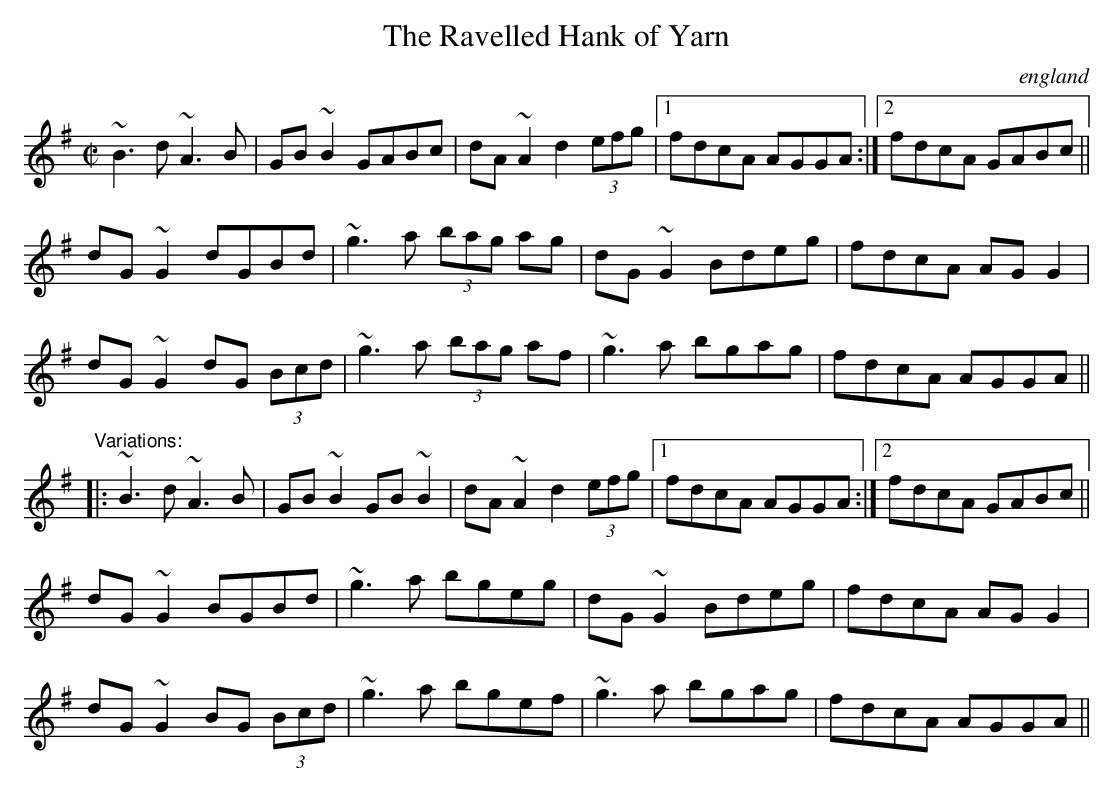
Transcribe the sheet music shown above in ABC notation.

X:1
T:Ravelled Hank of Yarn, The
O:england
M:C|
K:G
~B3d ~A3B|GB~B2 GABc|dA~A2 d2 (3efg|1 fdcA AGGA:|2 fdcA GABc||
dG~G2 dGBd|~g3a (3bag ag|dG~G2 Bdeg|fdcA AGG2|
dG~G2 dG (3Bcd|~g3a (3bag af|~g3a bgag|fdcA AGGA||
"Variations:"
|:~B3d ~A3B|GB~B2 GB~B2|dA~A2 d2 (3efg|1 fdcA AGGA:|2 fdcA GABc||
dG~G2 BGBd|~g3a bgeg|dG~G2 Bdeg|fdcA AGG2|
dG~G2 BG (3Bcd|~g3a bgef|~g3a bgag|fdcA AGGA||
